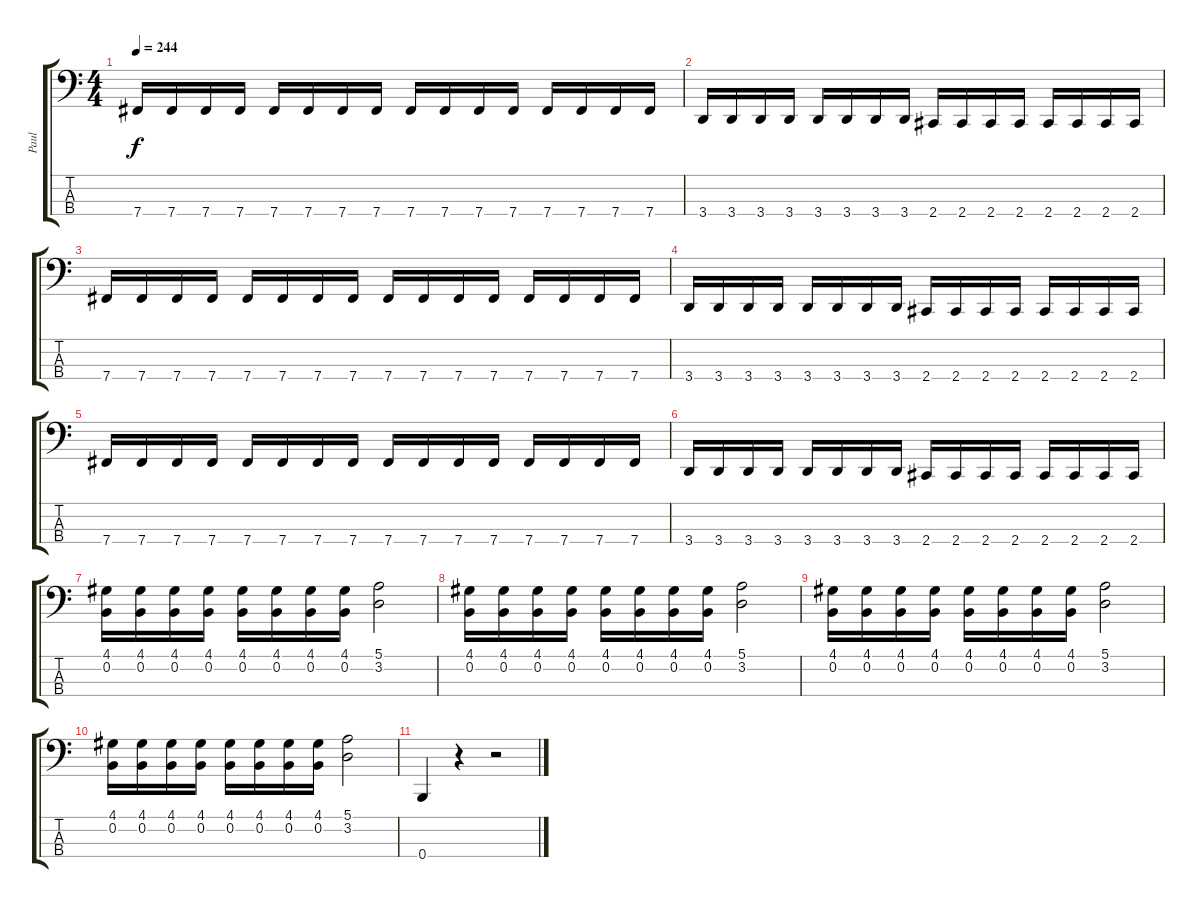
\track ("Paul" "Paul") {instrument electricbasspick}
\staff {score tabs}
\tuning (E2 B1 Gb1 B0) {hide}
\ts (4 4)
\tempo 244
\clef f4
\ks c
7.4.16{dy f} 7.4.16 7.4.16 7.4.16 7.4.16 7.4.16 7.4.16 7.4.16 7.4.16 7.4.16 7.4.16 7.4.16 7.4.16 7.4.16 7.4.16 7.4.16 |
3.4.16 3.4.16 3.4.16 3.4.16 3.4.16 3.4.16 3.4.16 3.4.16 2.4.16 2.4.16 2.4.16 2.4.16 2.4.16 2.4.16 2.4.16 2.4.16 |
7.4.16 7.4.16 7.4.16 7.4.16 7.4.16 7.4.16 7.4.16 7.4.16 7.4.16 7.4.16 7.4.16 7.4.16 7.4.16 7.4.16 7.4.16 7.4.16 |
3.4.16 3.4.16 3.4.16 3.4.16 3.4.16 3.4.16 3.4.16 3.4.16 2.4.16 2.4.16 2.4.16 2.4.16 2.4.16 2.4.16 2.4.16 2.4.16 |
7.4.16 7.4.16 7.4.16 7.4.16 7.4.16 7.4.16 7.4.16 7.4.16 7.4.16 7.4.16 7.4.16 7.4.16 7.4.16 7.4.16 7.4.16 7.4.16 |
3.4.16 3.4.16 3.4.16 3.4.16 3.4.16 3.4.16 3.4.16 3.4.16 2.4.16 2.4.16 2.4.16 2.4.16 2.4.16 2.4.16 2.4.16 2.4.16 |
(4.1 0.2).16 (4.1 0.2).16 (4.1 0.2).16 (4.1 0.2).16 (4.1 0.2).16 (4.1 0.2).16 (4.1 0.2).16 (4.1 0.2).16 (5.1 3.2).2 |
(4.1 0.2).16 (4.1 0.2).16 (4.1 0.2).16 (4.1 0.2).16 (4.1 0.2).16 (4.1 0.2).16 (4.1 0.2).16 (4.1 0.2).16 (5.1 3.2).2 |
(4.1 0.2).16 (4.1 0.2).16 (4.1 0.2).16 (4.1 0.2).16 (4.1 0.2).16 (4.1 0.2).16 (4.1 0.2).16 (4.1 0.2).16 (5.1 3.2).2 |
(4.1 0.2).16 (4.1 0.2).16 (4.1 0.2).16 (4.1 0.2).16 (4.1 0.2).16 (4.1 0.2).16 (4.1 0.2).16 (4.1 0.2).16 (5.1 3.2).2 |
0.4.4 r.4 r.2
